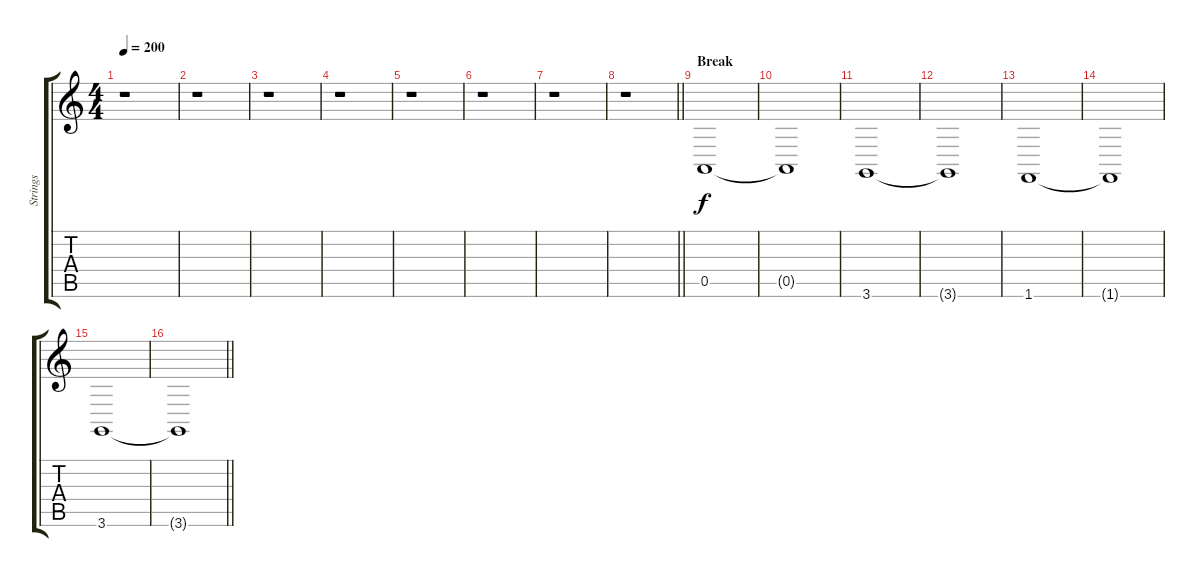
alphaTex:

\track ("Strings" "Strings") {instrument stringensemble1}
\staff {score tabs}
\tuning (E4 B3 G3 D3 A2 E2) {hide}
\ts (4 4)
\tempo 200
\clef g2
\ks c
r.1{dy f} |
r.1 |
r.1 |
r.1 |
r.1 |
r.1 |
r.1 |
\barLineRight lightlight
r.1 |
\section ("" "Break")
0.5.1{volume 16 instrument synthstrings1} |
0.5{t}.1 |
3.6.1 |
3.6{t}.1 |
1.6.1 |
1.6{t}.1 |
3.6.1 |
\barLineRight lightlight
3.6{t}.1
